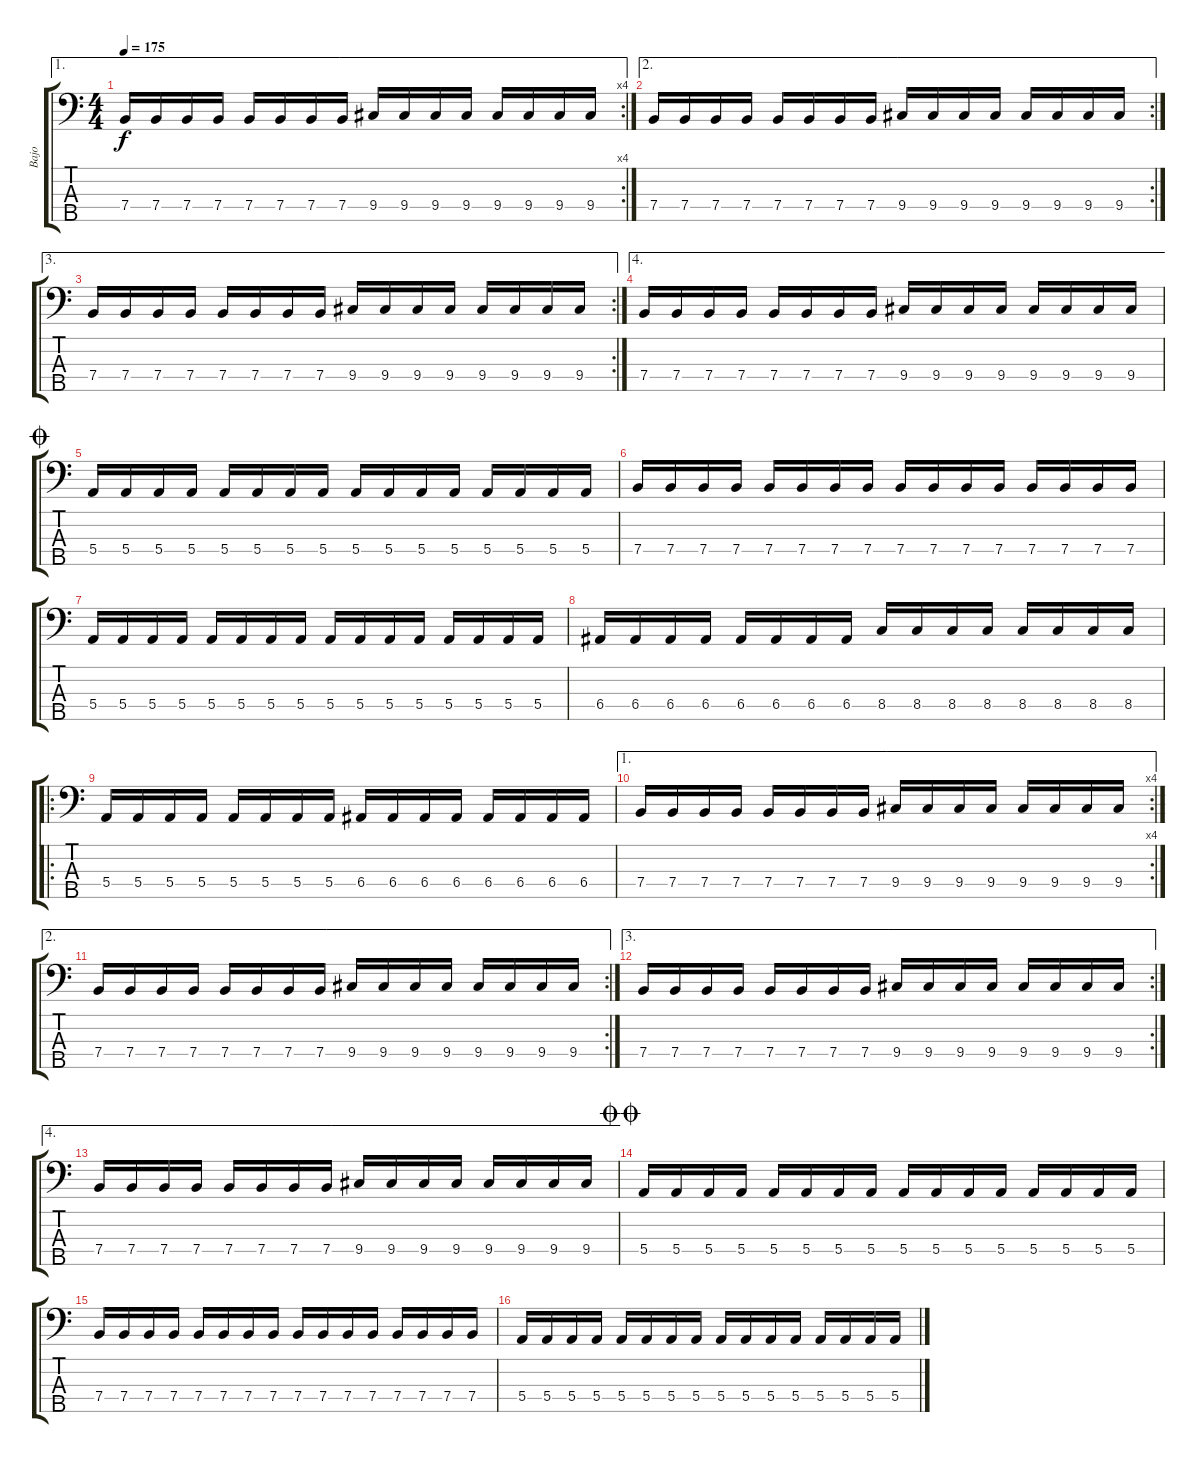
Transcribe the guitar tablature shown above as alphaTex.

\track ("Bajo" "Bajo") {solo instrument electricbasspick}
\staff {score tabs}
\tuning (G2 D2 A1 E1 B0) {hide}
\ae 1
\rc 4
\ts (4 4)
\tempo 175
\clef f4
\ks c
7.4.16{dy f} 7.4.16 7.4.16 7.4.16 7.4.16 7.4.16 7.4.16 7.4.16 9.4.16 9.4.16 9.4.16 9.4.16 9.4.16 9.4.16 9.4.16 9.4.16 |
\ae 2
\rc 2
7.4.16 7.4.16 7.4.16 7.4.16 7.4.16 7.4.16 7.4.16 7.4.16 9.4.16 9.4.16 9.4.16 9.4.16 9.4.16 9.4.16 9.4.16 9.4.16 |
\ae 3
\rc 2
7.4.16 7.4.16 7.4.16 7.4.16 7.4.16 7.4.16 7.4.16 7.4.16 9.4.16 9.4.16 9.4.16 9.4.16 9.4.16 9.4.16 9.4.16 9.4.16 |
\ae 4
7.4.16 7.4.16 7.4.16 7.4.16 7.4.16 7.4.16 7.4.16 7.4.16 9.4.16 9.4.16 9.4.16 9.4.16 9.4.16 9.4.16 9.4.16 9.4.16 |
\jump coda
5.4.16 5.4.16 5.4.16 5.4.16 5.4.16 5.4.16 5.4.16 5.4.16 5.4.16 5.4.16 5.4.16 5.4.16 5.4.16 5.4.16 5.4.16 5.4.16 |
7.4.16 7.4.16 7.4.16 7.4.16 7.4.16 7.4.16 7.4.16 7.4.16 7.4.16 7.4.16 7.4.16 7.4.16 7.4.16 7.4.16 7.4.16 7.4.16 |
5.4.16 5.4.16 5.4.16 5.4.16 5.4.16 5.4.16 5.4.16 5.4.16 5.4.16 5.4.16 5.4.16 5.4.16 5.4.16 5.4.16 5.4.16 5.4.16 |
6.4.16 6.4.16 6.4.16 6.4.16 6.4.16 6.4.16 6.4.16 6.4.16 8.4.16 8.4.16 8.4.16 8.4.16 8.4.16 8.4.16 8.4.16 8.4.16 |
\ro
5.4.16 5.4.16 5.4.16 5.4.16 5.4.16 5.4.16 5.4.16 5.4.16 6.4.16 6.4.16 6.4.16 6.4.16 6.4.16 6.4.16 6.4.16 6.4.16 |
\ae 1
\rc 4
7.4.16 7.4.16 7.4.16 7.4.16 7.4.16 7.4.16 7.4.16 7.4.16 9.4.16 9.4.16 9.4.16 9.4.16 9.4.16 9.4.16 9.4.16 9.4.16 |
\ae 2
\rc 2
7.4.16 7.4.16 7.4.16 7.4.16 7.4.16 7.4.16 7.4.16 7.4.16 9.4.16 9.4.16 9.4.16 9.4.16 9.4.16 9.4.16 9.4.16 9.4.16 |
\ae 3
\rc 2
7.4.16 7.4.16 7.4.16 7.4.16 7.4.16 7.4.16 7.4.16 7.4.16 9.4.16 9.4.16 9.4.16 9.4.16 9.4.16 9.4.16 9.4.16 9.4.16 |
\ae 4
7.4.16 7.4.16 7.4.16 7.4.16 7.4.16 7.4.16 7.4.16 7.4.16 9.4.16 9.4.16 9.4.16 9.4.16 9.4.16 9.4.16 9.4.16 9.4.16 |
\jump doublecoda
5.4.16 5.4.16 5.4.16 5.4.16 5.4.16 5.4.16 5.4.16 5.4.16 5.4.16 5.4.16 5.4.16 5.4.16 5.4.16 5.4.16 5.4.16 5.4.16 |
7.4.16 7.4.16 7.4.16 7.4.16 7.4.16 7.4.16 7.4.16 7.4.16 7.4.16 7.4.16 7.4.16 7.4.16 7.4.16 7.4.16 7.4.16 7.4.16 |
5.4.16 5.4.16 5.4.16 5.4.16 5.4.16 5.4.16 5.4.16 5.4.16 5.4.16 5.4.16 5.4.16 5.4.16 5.4.16 5.4.16 5.4.16 5.4.16
